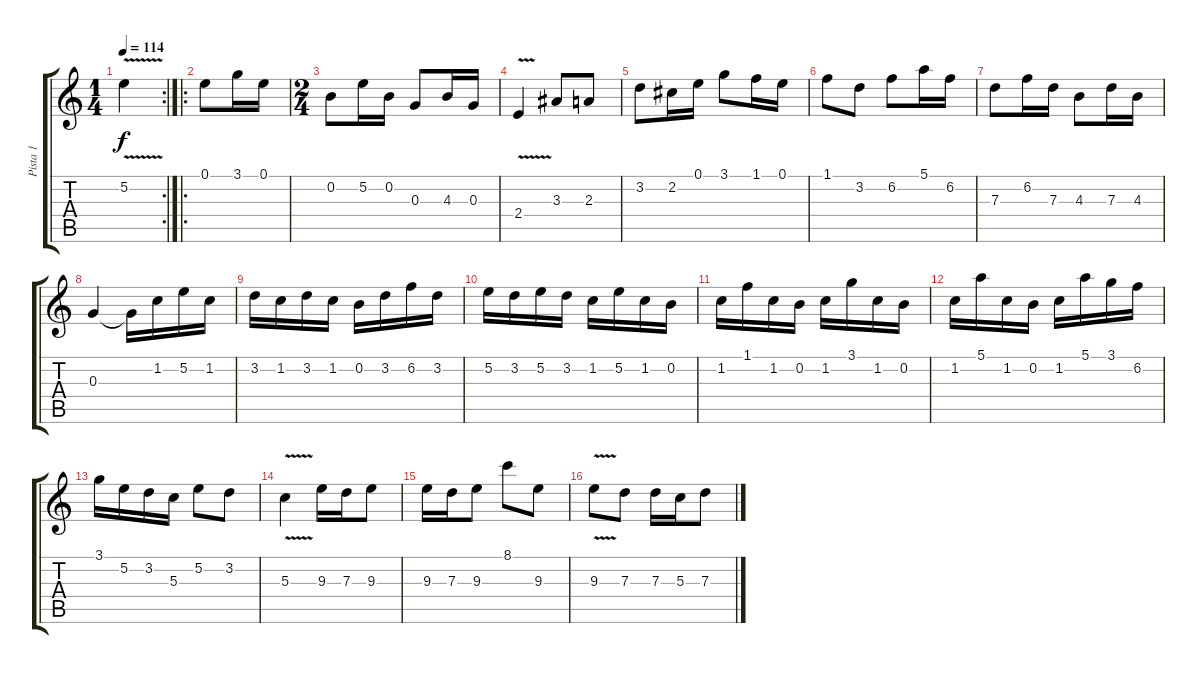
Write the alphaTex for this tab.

\track ("Pista 1" "Pista 1") {instrument distortionguitar}
\staff {score tabs}
\tuning (E4 B3 G3 D3 A2 E2) {hide}
\rc 2
\ts (1 4)
\tempo 114
\clef g2
\ks c
5.2{v}.4{dy f} |
\ro
0.1.8 3.1.16 0.1.16 |
\ts (2 4)
0.2.8 5.2.16 0.2.16 0.3.8 4.3.16 0.3.16 |
2.4{v}.4 3.3.8 2.3.8 |
3.2.8 2.2.16 0.1.16 3.1.8 1.1.16 0.1.16 |
1.1.8 3.2.8 6.2.8 5.1.16 6.2.16 |
7.3.8 6.2.16 7.3.16 4.3.8 7.3.16 4.3.16 |
0.3.4 0.3{t}.16 1.2.16 5.2.16 1.2.16 |
3.2.16 1.2.16 3.2.16 1.2.16 0.2.16 3.2.16 6.2.16 3.2.16 |
5.2.16 3.2.16 5.2.16 3.2.16 1.2.16 5.2.16 1.2.16 0.2.16 |
1.2.16 1.1.16 1.2.16 0.2.16 1.2.16 3.1.16 1.2.16 0.2.16 |
1.2.16 5.1.16 1.2.16 0.2.16 1.2.16 5.1.16 3.1.16 6.2.16 |
3.1.16 5.2.16 3.2.16 5.3.16 5.2.8 3.2.8 |
5.3{v}.4 9.3.16 7.3.16 9.3.8 |
9.3.16 7.3.16 9.3.8 8.1.8 9.3.8 |
9.3{v}.8 7.3.8 7.3.16 5.3.16 7.3.8
